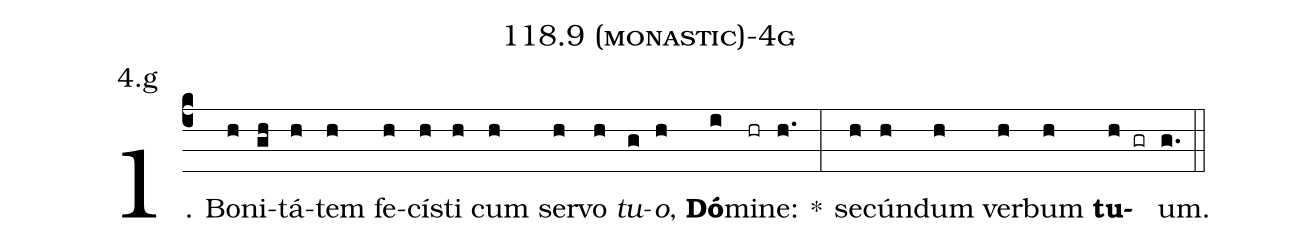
name: 118.9 (monastic)-4g;
annotation: 4.g;
%%
(c4)1. Bo(h)ni(gh)tá(h)tem(h) fe(h)cís(h)ti(h) cum(h) ser(h)vo(h) <i>tu</i>(g)<i>o</i>,(h) <b>Dó</b>(i)mi(hr)ne:(h.) *(:) se(h)cún(h)dum(h) ver(h)bum(h) <b>tu</b>(h gr)um.(g.) (::)
